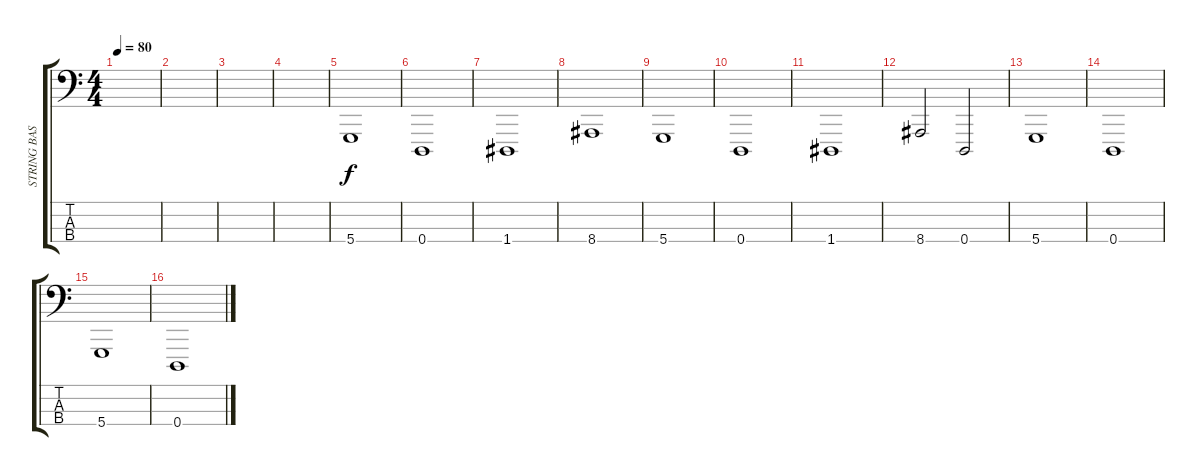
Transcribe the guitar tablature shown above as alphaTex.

\track ("STRING BASSE" "STRING BAS") {instrument stringensemble1}
\staff {score tabs}
\tuning (F2 C2 G1 D1) {hide}
\ts (4 4)
\tempo 80
\clef f4
\ks c
|
|
|
|
5.4.1 |
0.4.1 |
1.4.1 |
8.4.1 |
5.4.1 |
0.4.1 |
1.4.1 |
8.4.2 0.4.2 |
5.4.1 |
0.4.1 |
5.4.1 |
0.4.1
